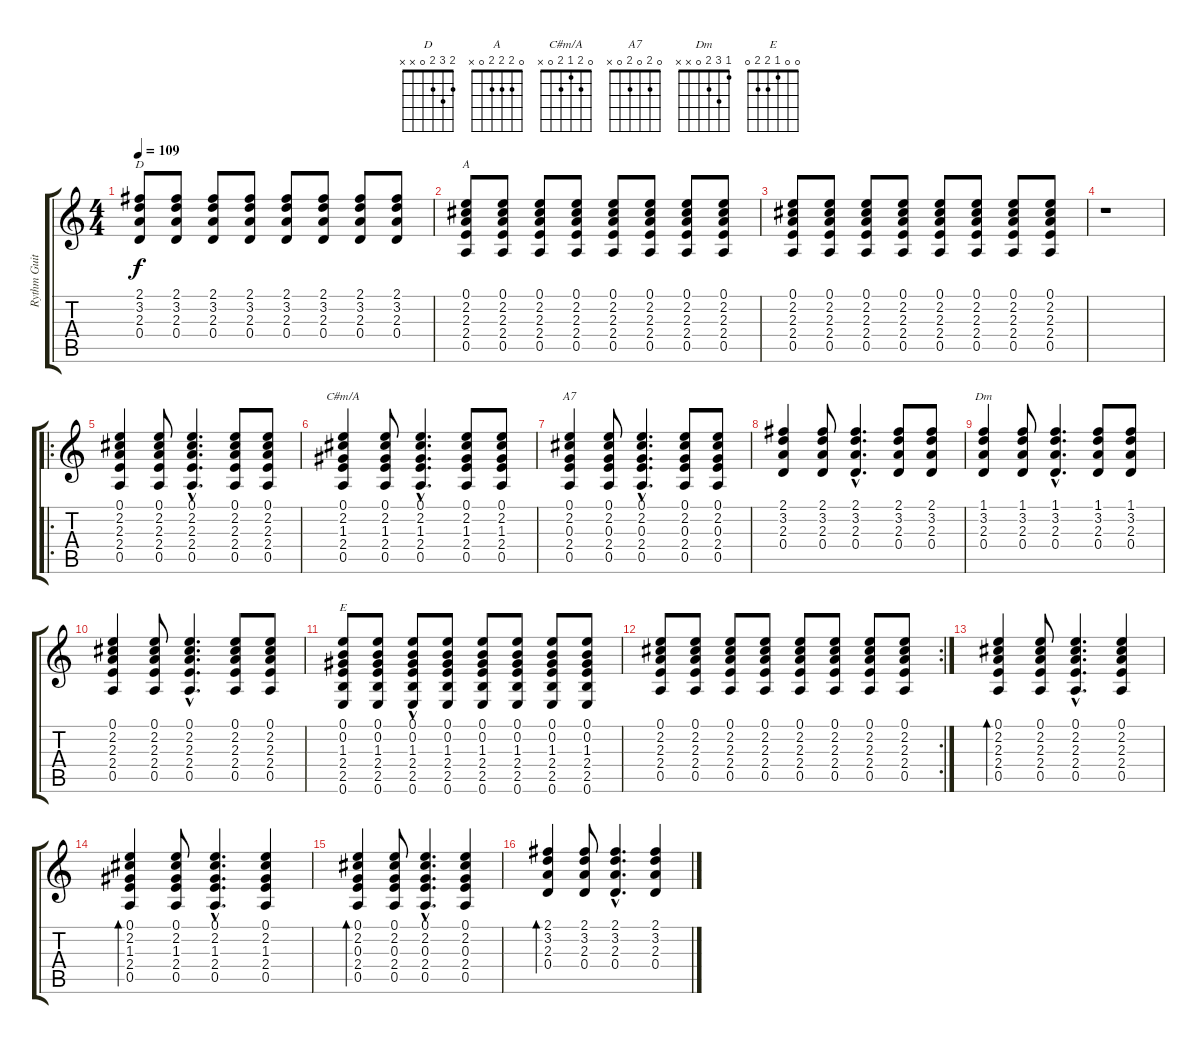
\track ("Rythm Guitar" "Rythm Guit") {instrument acousticguitarsteel}
\staff {score tabs}
\tuning (E4 B3 G3 D3 A2 E2) {hide}
\chord ("D" 2 3 2 0 x x)
\chord ("A" 0 2 2 2 0 x)
\chord ("C#m/A" 0 2 1 2 0 x)
\chord ("A7" 0 2 0 2 0 x)
\chord ("Dm" 1 3 2 0 x x)
\chord ("E" 0 0 1 2 2 0)
\ts (4 4)
\tempo 109
\clef g2
\ks c
(2.1 3.2 2.3 0.4).8{ch "D" dy f} (2.1 3.2 2.3 0.4).8 (2.1 3.2 2.3 0.4).8 (2.1 3.2 2.3 0.4).8 (2.1 3.2 2.3 0.4).8 (2.1 3.2 2.3 0.4).8 (2.1 3.2 2.3 0.4).8 (2.1 3.2 2.3 0.4).8 |
(0.1 2.2 2.3 2.4 0.5).8{ch "A"} (0.1 2.2 2.3 2.4 0.5).8 (0.1 2.2 2.3 2.4 0.5).8 (0.1 2.2 2.3 2.4 0.5).8 (0.1 2.2 2.3 2.4 0.5).8 (0.1 2.2 2.3 2.4 0.5).8 (0.1 2.2 2.3 2.4 0.5).8 (0.1 2.2 2.3 2.4 0.5).8 |
(0.1 2.2 2.3 2.4 0.5).8 (0.1 2.2 2.3 2.4 0.5).8 (0.1 2.2 2.3 2.4 0.5).8 (0.1 2.2 2.3 2.4 0.5).8 (0.1 2.2 2.3 2.4 0.5).8 (0.1 2.2 2.3 2.4 0.5).8 (0.1 2.2 2.3 2.4 0.5).8 (0.1 2.2 2.3 2.4 0.5).8 |
r.1 |
\ro
(0.1 2.2 2.3 2.4 0.5).4 (0.1 2.2 2.3 2.4 0.5).8 (0.1{hac} 2.2{hac} 2.3{hac} 2.4{hac} 0.5{hac}).4{d} (0.1 2.2 2.3 2.4 0.5).8 (0.1 2.2 2.3 2.4 0.5).8 |
(0.1 2.2 1.3 2.4 0.5).4{ch "C#m/A"} (0.1 2.2 1.3 2.4 0.5).8 (0.1{hac} 2.2{hac} 1.3{hac} 2.4{hac} 0.5{hac}).4{d} (0.1 2.2 1.3 2.4 0.5).8 (0.1 2.2 1.3 2.4 0.5).8 |
(0.1 2.2 0.3 2.4 0.5).4{ch "A7"} (0.1 2.2 0.3 2.4 0.5).8 (0.1{hac} 2.2{hac} 0.3{hac} 2.4{hac} 0.5{hac}).4{d} (0.1 2.2 0.3 2.4 0.5).8 (0.1 2.2 0.3 2.4 0.5).8 |
(2.1 3.2 2.3 0.4).4 (2.1 3.2 2.3 0.4).8 (2.1{hac} 3.2{hac} 2.3{hac} 0.4{hac}).4{d} (2.1 3.2 2.3 0.4).8 (2.1 3.2 2.3 0.4).8 |
(1.1 3.2 2.3 0.4).4{ch "Dm"} (1.1 3.2 2.3 0.4).8 (1.1{hac} 3.2{hac} 2.3{hac} 0.4{hac}).4{d} (1.1 3.2 2.3 0.4).8 (1.1 3.2 2.3 0.4).8 |
(0.1 2.2 2.3 2.4 0.5).4 (0.1 2.2 2.3 2.4 0.5).8 (0.1{hac} 2.2{hac} 2.3{hac} 2.4{hac} 0.5{hac}).4{d} (0.1 2.2 2.3 2.4 0.5).8 (0.1 2.2 2.3 2.4 0.5).8 |
(0.1 0.2 1.3 2.4 2.5 0.6).8{ch "E"} (0.1 0.2 1.3 2.4 2.5 0.6).8 (0.1{hac} 0.2 1.3 2.4 2.5 0.6).8 (0.1 0.2 1.3 2.4 2.5 0.6).8 (0.1 0.2 1.3 2.4 2.5 0.6).8 (0.1 0.2 1.3 2.4 2.5 0.6).8 (0.1 0.2 1.3 2.4 2.5 0.6).8 (0.1 0.2 1.3 2.4 2.5 0.6).8 |
\rc 2
(0.1 2.2 2.3 2.4 0.5).8 (0.1 2.2 2.3 2.4 0.5).8 (0.1 2.2 2.3 2.4 0.5).8 (0.1 2.2 2.3 2.4 0.5).8 (0.1 2.2 2.3 2.4 0.5).8 (0.1 2.2 2.3 2.4 0.5).8 (0.1 2.2 2.3 2.4 0.5).8 (0.1 2.2 2.3 2.4 0.5).8 |
(0.1 2.2 2.3 2.4 0.5).4{bd 120} (0.1 2.2 2.3 2.4 0.5).8 (0.1{hac} 2.2{hac} 2.3{hac} 2.4{hac} 0.5{hac}).4{d} (0.1 2.2 2.3 2.4 0.5).4 |
(0.1 2.2 1.3 2.4 0.5).4{bd 120} (0.1 2.2 1.3 2.4 0.5).8 (0.1{hac} 2.2{hac} 1.3{hac} 2.4{hac} 0.5{hac}).4{d} (0.1 2.2 1.3 2.4 0.5).4 |
(0.1 2.2 0.3 2.4 0.5).4{bd 120} (0.1 2.2 0.3 2.4 0.5).8 (0.1{hac} 2.2{hac} 0.3{hac} 2.4{hac} 0.5{hac}).4{d} (0.1 2.2 0.3 2.4 0.5).4 |
(2.1 3.2 2.3 0.4).4{bd 120} (2.1 3.2 2.3 0.4).8 (2.1{hac} 3.2{hac} 2.3{hac} 0.4{hac}).4{d} (2.1 3.2 2.3 0.4).4
